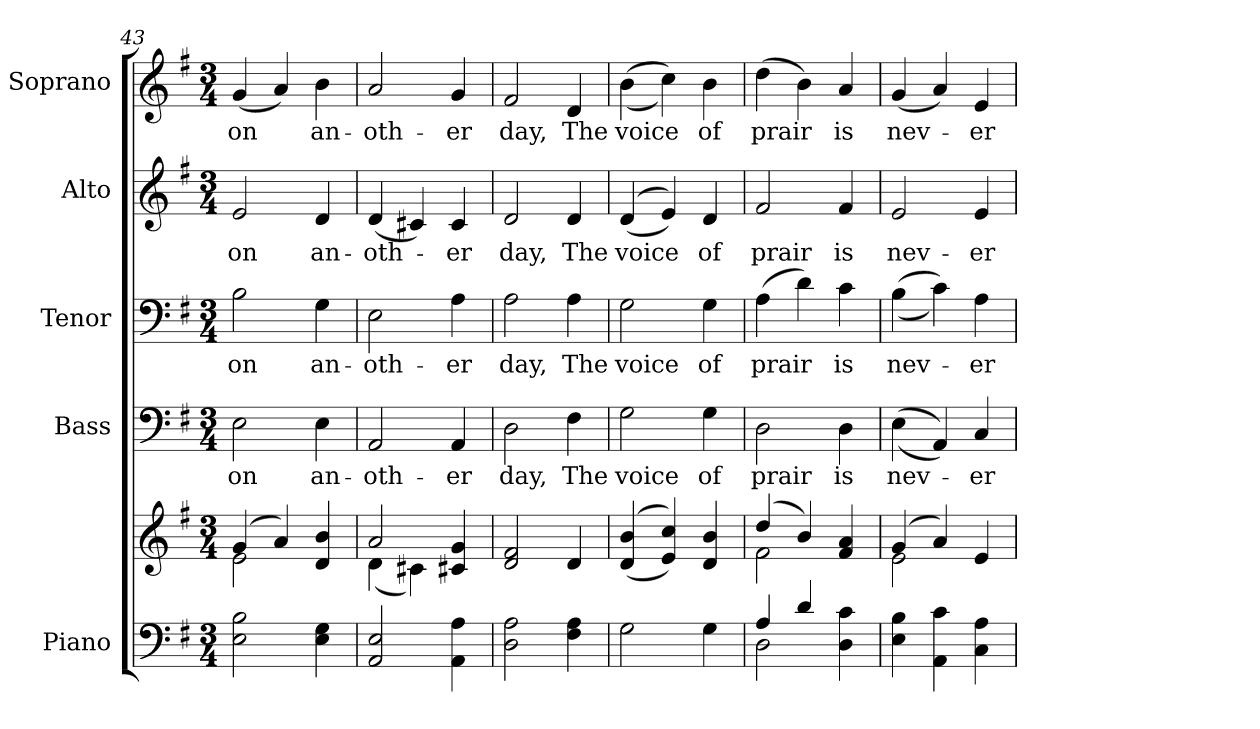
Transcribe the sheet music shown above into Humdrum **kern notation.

**kern	**kern	**kern	**text	**kern	**text	**kern	**text	**kern	**text
*part5	*part5	*part4	*part4	*part3	*part3	*part2	*part2	*part1	*part1
*staff6	*staff5	*staff4	*staff4	*staff3	*staff3	*staff2	*staff2	*staff1	*staff1
*I"Piano	*	*I"Bass	*	*I"Tenor	*	*I"Alto	*	*I"Soprano	*
*I'Pno.	*	*I'B.	*	*I'T.	*	*I'A.	*	*I'S.	*
*clefF4	*clefG2	*clefF4	*	*clefF4	*	*clefG2	*	*clefG2	*
*k[f#]	*k[f#]	*k[f#]	*	*k[f#]	*	*k[f#]	*	*k[f#]	*
*G:	*G:	*G:	*	*G:	*	*G:	*	*G:	*
*M3/4	*M3/4	*M3/4	*	*M3/4	*	*M3/4	*	*M3/4	*
=43	=43	=43	=43	=43	=43	=43	=43	=43	=43
*	*^	*	*	*	*	*	*	*	*
!	!	!	!	!LO:LY:b:color=#000000	!	!	!	!	!	!
!	!	!	!	!	!	!LO:LY:b:color=#000000	!	!	!	!
!	!	!	!	!	!	!	!	!LO:LY:b:color=#000000	!	!
!	!	!	!	!	!	!	!	!	!	!LO:LY:b:color=#000000
2Ei\ 2Bi	(4gi/	2ei\	2Ei\	on	2Bi\	on	2ei/	on	(4gi/	on
.	4ai/)	.	.	.	.	.	.	.	4ai/)	.
!	!	!	!	!LO:LY:b:color=#000000	!	!	!	!	!	!
!	!	!	!	!	!	!LO:LY:b:color=#000000	!	!	!	!
!	!	!	!	!	!	!	!	!LO:LY:b:color=#000000	!	!
!	!	!	!	!	!	!	!	!	!	!LO:LY:b:color=#000000
4Ei\ 4Gi	4di/ 4bi	4ryy	4Ei\	an-	4Gi\	an-	4di/	an-	4bi\	an-
=44	=44	=44	=44	=44	=44	=44	=44	=44	=44	=44
!	!	!	!	!LO:LY:b:color=#000000	!	!	!	!	!	!
!	!	!	!	!	!	!LO:LY:b:color=#000000	!	!	!	!
!	!	!	!	!	!	!	!	!LO:LY:b:color=#000000	!	!
!	!	!	!	!	!	!	!	!	!	!LO:LY:b:color=#000000
2AAi/ 2Ei	2ai/	(4di\	2AAi/	-oth-	2Ei\	-oth-	(4di/	-oth-	2ai/	-oth-
.	.	4c#Xi\)	.	.	.	.	4c#Xi/)	.	.	.
!	!	!	!	!LO:LY:b:color=#000000	!	!	!	!	!	!
!	!	!	!	!	!	!LO:LY:b:color=#000000	!	!	!	!
!	!	!	!	!	!	!	!	!LO:LY:b:color=#000000	!	!
!	!	!	!	!	!	!	!	!	!	!LO:LY:b:color=#000000
4AAi\ 4Ai	4c#Xi/ 4gi	4ryy	4AAi/	-er	4Ai\	-er	4c#i/	-er	4gi/	-er
*	*v	*v	*	*	*	*	*	*	*	*
!!LO:PB:g=z
=45	=45	=45	=45	=45	=45	=45	=45	=45	=45
*	*^	*	*	*	*	*	*	*	*
!	!	!	!	!LO:LY:b:color=#000000	!	!	!	!	!	!
*	*v	*v	*	*	*	*	*	*	*	*
*	*^	*	*	*	*	*	*	*	*
!	!	!	!	!	!	!LO:LY:b:color=#000000	!	!	!	!
*	*v	*v	*	*	*	*	*	*	*	*
*	*^	*	*	*	*	*	*	*	*
!	!	!	!	!	!	!	!	!LO:LY:b:color=#000000	!	!
*	*v	*v	*	*	*	*	*	*	*	*
*	*^	*	*	*	*	*	*	*	*
!	!	!	!	!	!	!	!	!	!	!LO:LY:b:color=#000000
*	*v	*v	*	*	*	*	*	*	*	*
2Di\ 2Ai	2di/ 2f#i	2Di\	day,	2Ai\	day,	2di/	day,	2f#i/	day,
!	!	!	!LO:LY:b:color=#000000	!	!	!	!	!	!
!	!	!	!	!	!LO:LY:b:color=#000000	!	!	!	!
!	!	!	!	!	!	!	!LO:LY:b:color=#000000	!	!
!	!	!	!	!	!	!	!	!	!LO:LY:b:color=#000000
4F#i\ 4Ai	4di/	4F#i\	The	4Ai\	The	4di/	The	4di/	The
=46	=46	=46	=46	=46	=46	=46	=46	=46	=46
!	!	!	!LO:LY:b:color=#000000	!	!	!	!	!	!
!	!	!	!	!	!LO:LY:b:color=#000000	!	!	!	!
!	!	!	!	!	!	!	!LO:LY:b:color=#000000	!	!
!	!	!	!	!	!	!	!	!	!LO:LY:b:color=#000000
2Gi\	((4di/ 4bi	2Gi\	voice	2Gi\	voice	((4di/	voice	((4bi\	voice
.	4ei/ 4cci))	.	.	.	.	4ei/))	.	4cci\))	.
!	!	!	!LO:LY:b:color=#000000	!	!	!	!	!	!
!	!	!	!	!	!LO:LY:b:color=#000000	!	!	!	!
!	!	!	!	!	!	!	!LO:LY:b:color=#000000	!	!
!	!	!	!	!	!	!	!	!	!LO:LY:b:color=#000000
4Gi\	4di/ 4bi	4Gi\	of	4Gi\	of	4di/	of	4bi\	of
=47	=47	=47	=47	=47	=47	=47	=47	=47	=47
*^	*^	*	*	*	*	*	*	*	*
!	!	!	!	!	!LO:LY:b:color=#000000	!	!	!	!	!	!
!	!	!	!	!	!	!	!LO:LY:b:color=#000000	!	!	!	!
!	!	!	!	!	!	!	!	!	!LO:LY:b:color=#000000	!	!
!	!	!	!	!	!	!	!	!	!	!	!LO:LY:b:color=#000000
4Ai/	2Di\	(4ddi/	2f#i\	2Di\	prair	(4Ai\	prair	2f#i/	prair	(4ddi\	prair
4di/	.	4bi/)	.	.	.	4di\)	.	.	.	4bi\)	.
!	!	!	!	!	!LO:LY:b:color=#000000	!	!	!	!	!	!
!	!	!	!	!	!	!	!LO:LY:b:color=#000000	!	!	!	!
!	!	!	!	!	!	!	!	!	!LO:LY:b:color=#000000	!	!
!	!	!	!	!	!	!	!	!	!	!	!LO:LY:b:color=#000000
4Di\ 4ci	4ryy	4f#i/ 4ai	4ryy	4Di\	is	4ci\	is	4f#i/	is	4ai/	is
*v	*v	*	*	*	*	*	*	*	*	*	*
!!LO:PB:g=z
=48	=48	=48	=48	=48	=48	=48	=48	=48	=48	=48
*^	*	*	*	*	*	*	*	*	*	*
!	!	!	!	!	!LO:LY:b:color=#000000	!	!	!	!	!	!
*v	*v	*	*	*	*	*	*	*	*	*	*
*^	*	*	*	*	*	*	*	*	*	*
!	!	!	!	!	!	!	!LO:LY:b:color=#000000	!	!	!	!
*v	*v	*	*	*	*	*	*	*	*	*	*
*^	*	*	*	*	*	*	*	*	*	*
!	!	!	!	!	!	!	!	!	!LO:LY:b:color=#000000	!	!
*v	*v	*	*	*	*	*	*	*	*	*	*
*^	*	*	*	*	*	*	*	*	*	*
!	!	!	!	!	!	!	!	!	!	!	!LO:LY:b:color=#000000
*v	*v	*	*	*	*	*	*	*	*	*	*
4Ei\ 4Bi	(4gi/	2ei\	((4Ei\	nev-	((4Bi\	nev-	2ei/	nev-	(4gi/	nev-
4AAi\ 4ci	4ai/)	.	4AAi/))	.	4ci\))	.	.	.	4ai/)	.
!	!	!	!	!LO:LY:b:color=#000000	!	!	!	!	!	!
!	!	!	!	!	!	!LO:LY:b:color=#000000	!	!	!	!
!	!	!	!	!	!	!	!	!LO:LY:b:color=#000000	!	!
!	!	!	!	!	!	!	!	!	!	!LO:LY:b:color=#000000
4Ci\ 4Ai	4ei/	4ryy	4Ci/	-er	4Ai\	-er	4ei/	-er	4ei/	-er
*	*v	*v	*	*	*	*	*	*	*	*
=	=	=	=	=	=	=	=	=	=
*-	*-	*-	*-	*-	*-	*-	*-	*-	*-
